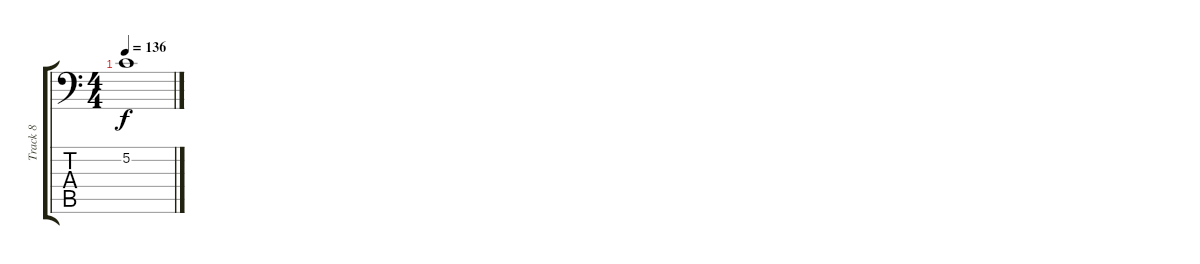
\track ("Track 8" "Track 8") {instrument viola}
\staff {score tabs}
\tuning (C4 G3 Eb3 Bb2 F2 Bb1) {hide}
\ts (4 4)
\tempo 136
\clef f4
\ks c
5.2{t}.1{dy f}
